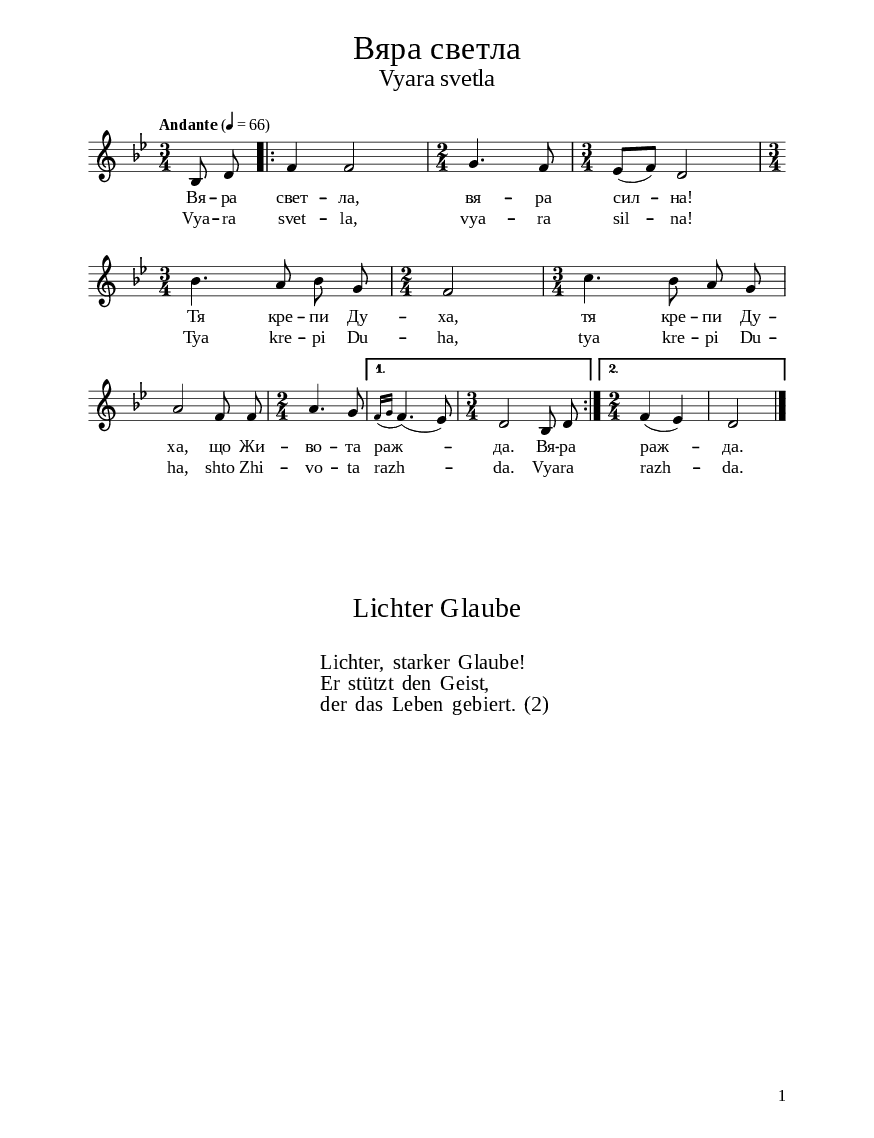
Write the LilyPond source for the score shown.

\version "2.22.1"

% include paper part and global functions
\include "include/globals.ily"

\bookpart {
  \include "include/bookpart-paper.ily"
  \score {
    \include "include/score-layout.ily"

    \new Voice \absolute {
      \clef treble
      \key bes \major
      \time 3/4
      \tempoFunc "Andante" 4 "66"
      \autoBeamOff
      \partial 4
      bes8  d'8 |
      \repeat volta 2 {
        f'4  % 2
        f'2 | % 3
        \time 2/4  % 3
        g'4.  f'8 | \time 3/4 es'8 ( [  f'8 ) ] % 4
        d'2 | % 5
        \time 3/4  | \break % 5
        bes'4.  a'8 bes'8  g'8
        | % 6
        \time 2/4  | % 6
        f'2 | % 7
        \time 3/4  | % 7
        c''4. bes'8  a'8  g'8 |  \break % 8
        a'2 f'8  f'8 |  \time 2/4 a'4.  g'8 |
      }
      \alternative {
        {
          \grace {  f'16 ( [  g'16 ] }  f'4. ) (
          es'8 ) | % 11
          \time 3/4 d'2  bes8 d'8
        }
        { \time 2/4 f'4 (es') | d'2 | }
      }

      \bar "|."
    }

    \addlyrics {
      Вя -- ра свет -- ла, вя -- ра сил
      -- на! Тя кре -- пи Ду -- ха, тя
      кре -- пи Ду -- ха, що Жи -- во --
      та раж -- да. Вя -- ра раж -- да.}
      \addlyrics {
        Vya -- ra svet -- la, vya -- ra sil
        -- na! Tya kre -- pi Du -- ha, tya
        kre -- pi Du -- ha, shto Zhi -- vo --
        ta razh -- da. Vya -- ra razh -- da.}

        \header {
          title = \titleFunc "Вяра светла" "Vyara svetla"
        }

        \midi{}

      } % score

      \markup \empty-three

      % include foreign translation(s) of the song
      \version "2.22.1"

\markup \fill-line { \fontsize #deTitleFontSize "Lichter Glaube" }
\markup \null
\markup \null
\markup \fontsize #deCoupletFontSize {
  \hspace #21
  \override #`(baseline-skip . ,deCoupletBaselineSkip)
%  \override #'(baseline-skip . 2)

  \column {
    \line { " " }

  \line { " "Lichter, starker Glaube!}

  \line { " "Er stützt den Geist, }

  \line { " "der das Leben gebiert. (2)}

  }
}


    } % bookpart

    % Più mosso
    %
